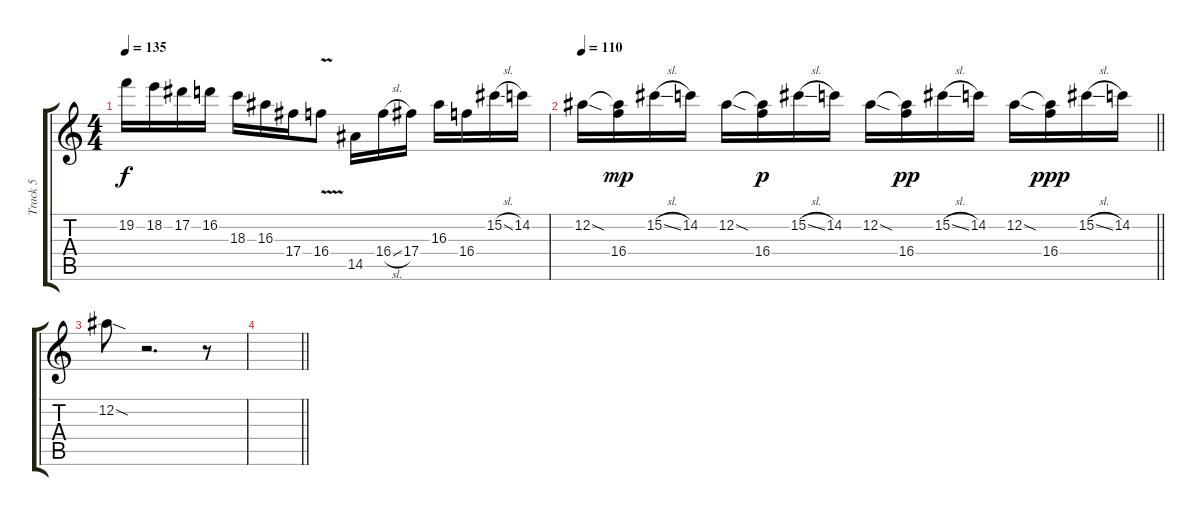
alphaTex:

\track ("Track 5" "Track 5") {instrument electricguitarclean}
\staff {score tabs}
\tuning (Eb4 Bb3 Gb3 Db3 Ab2 Db2) {hide}
\ts (4 4)
\tempo 135
\clef g2
\ks c
19.2.16{dy f} 18.2.16 17.2.16 16.2.16 18.3.16 16.3.16 17.4.16 16.4{v}.8 14.5.16 16.4{sl}.16 17.4.16 16.3.16 16.4.16 15.2{sl}.16 14.2.16 |
\tempo 110
\barLineRight lightlight
12.2{sod}.16 (12.2{t} 16.4).16{dy mp balance 4} 15.2{sl}.16 14.2.16 12.2{sod}.16 (12.2{t} 16.4).16{dy p balance 12} 15.2{sl}.16 14.2.16 12.2{sod}.16 (12.2{t} 16.4).16{dy pp balance 0} 15.2{sl}.16 14.2.16 12.2{sod}.16 (12.2{t} 16.4).16{dy ppp balance 16} 15.2{sl}.16 14.2.16 |
12.2{sod}.8 r.2{d} r.8 |
\barLineRight lightlight
